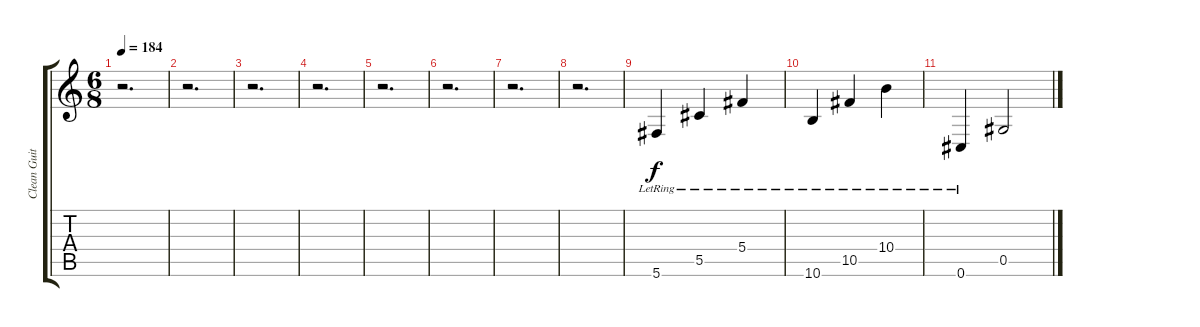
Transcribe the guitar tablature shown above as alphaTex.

\track ("Clean Guitar" "Clean Guit") {instrument acousticguitarsteel}
\staff {score tabs}
\tuning (Eb4 Bb3 Gb3 Db3 Ab2 Db2) {hide}
\ts (6 8)
\tempo 184
\clef g2
\ks c
r.2{d dy f} |
r.2{d} |
r.2{d} |
r.2{d} |
r.2{d} |
r.2{d} |
r.2{d} |
r.2{d} |
5.6{lr}.4 5.5{lr}.4 5.4{lr}.4 |
10.6{lr}.4 10.5{lr}.4 10.4{lr}.4 |
0.6{lr}.4 0.5.2
